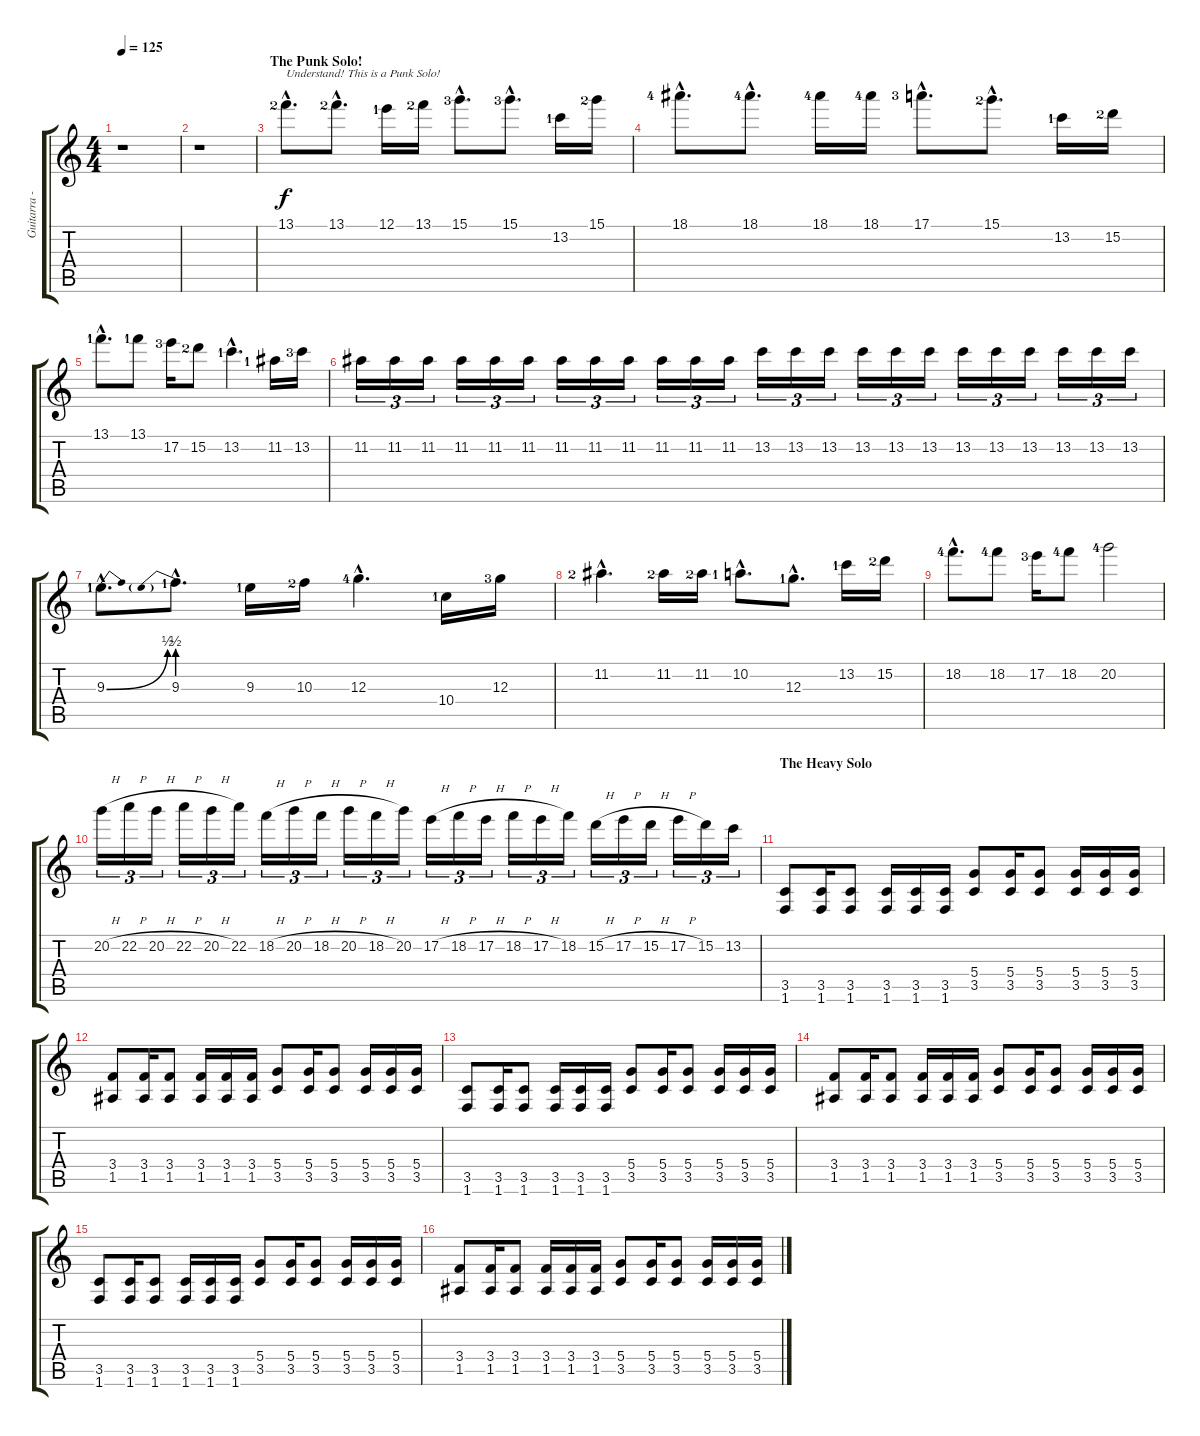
\track ("Guitarra - Guitar" "Guitarra -") {instrument distortionguitar}
\staff {score tabs}
\tuning (E4 B3 G3 D3 A2 E2) {hide}
\ts (4 4)
\tempo 125
\clef g2
\ks c
r.1{dy f} |
r.1 |
\section ("" "The Punk Solo!")
13.1{hac lf 3}.8{d txt "Understand! This is a Punk Solo!" volume 14 instrument overdrivenguitar} 13.1{hac lf 3}.8{d} 12.1{lf 2}.16 13.1{lf 3}.16 15.1{hac lf 4}.8{d} 15.1{hac lf 4}.8{d} 13.2{lf 2}.16 15.1{lf 3}.16 |
18.1{hac lf 5}.8{d} 18.1{hac lf 5}.8{d} 18.1{lf 5}.16 18.1{lf 5}.16 17.1{hac lf 4}.8{d} 15.1{hac lf 3}.8{d} 13.2{lf 2}.16 15.2{lf 3}.16 |
13.1{hac lf 2}.8{d} 13.1{lf 2}.8 17.2{lf 4}.16 15.2{lf 3}.8 13.2{hac lf 2}.4{d} 11.2{lf 2}.16 13.2{lf 4}.16 |
11.2.16{tu (3 2)} 11.2.16{tu (3 2)} 11.2.16{tu (3 2)} 11.2.16{tu (3 2)} 11.2.16{tu (3 2)} 11.2.16{tu (3 2)} 11.2.16{tu (3 2)} 11.2.16{tu (3 2)} 11.2.16{tu (3 2)} 11.2.16{tu (3 2)} 11.2.16{tu (3 2)} 11.2.16{tu (3 2)} 13.2.16{tu (3 2)} 13.2.16{tu (3 2)} 13.2.16{tu (3 2)} 13.2.16{tu (3 2)} 13.2.16{tu (3 2)} 13.2.16{tu (3 2)} 13.2.16{tu (3 2)} 13.2.16{tu (3 2)} 13.2.16{tu (3 2)} 13.2.16{tu (3 2)} 13.2.16{tu (3 2)} 13.2.16{tu (3 2)} |
9.3{be (bend 0 0 60 2) hac lf 2}.8{d volume 14 instrument overdrivenguitar} 9.3{be (prebend 0 2 60 2) hac lf 2}.8{d} 9.3{lf 2}.16 10.3{lf 3}.16 12.3{hac lf 5}.4{d} 10.4{lf 2}.16 12.3{lf 4}.16 |
11.2{hac lf 3}.4{d} 11.2{lf 3}.16 11.2{lf 3}.16 10.2{hac lf 2}.8{d} 12.3{hac lf 2}.8{d} 13.2{lf 2}.16 15.2{lf 3}.16 |
18.2{hac lf 5}.8{d} 18.2{lf 5}.8 17.2{lf 4}.16 18.2{lf 5}.8 20.2{lf 5}.2 |
20.2{h}.16{tu (3 2)} 22.2{h}.16{tu (3 2)} 20.2{h}.16{tu (3 2)} 22.2{h}.16{tu (3 2)} 20.2{h}.16{tu (3 2)} 22.2.16{tu (3 2)} 18.2{h}.16{tu (3 2)} 20.2{h}.16{tu (3 2)} 18.2{h}.16{tu (3 2)} 20.2{h}.16{tu (3 2)} 18.2{h}.16{tu (3 2)} 20.2.16{tu (3 2)} 17.2{h}.16{tu (3 2)} 18.2{h}.16{tu (3 2)} 17.2{h}.16{tu (3 2)} 18.2{h}.16{tu (3 2)} 17.2{h}.16{tu (3 2)} 18.2.16{tu (3 2)} 15.2{h}.16{tu (3 2)} 17.2{h}.16{tu (3 2)} 15.2{h}.16{tu (3 2)} 17.2{h}.16{tu (3 2)} 15.2.16{tu (3 2)} 13.2.16{tu (3 2)} |
\section ("" "The Heavy Solo")
(3.5 1.6).8{volume 12 instrument distortionguitar} (3.5 1.6).16 (3.5 1.6).8 (3.5 1.6).16 (3.5 1.6).16 (3.5 1.6).16 (5.4 3.5).8 (5.4 3.5).16 (5.4 3.5).8 (5.4 3.5).16 (5.4 3.5).16 (5.4 3.5).16 |
(3.4 1.5).8 (3.4 1.5).16 (3.4 1.5).8 (3.4 1.5).16 (3.4 1.5).16 (3.4 1.5).16 (5.4 3.5).8 (5.4 3.5).16 (5.4 3.5).8 (5.4 3.5).16 (5.4 3.5).16 (5.4 3.5).16 |
(3.5 1.6).8 (3.5 1.6).16 (3.5 1.6).8 (3.5 1.6).16 (3.5 1.6).16 (3.5 1.6).16 (5.4 3.5).8 (5.4 3.5).16 (5.4 3.5).8 (5.4 3.5).16 (5.4 3.5).16 (5.4 3.5).16 |
(3.4 1.5).8 (3.4 1.5).16 (3.4 1.5).8 (3.4 1.5).16 (3.4 1.5).16 (3.4 1.5).16 (5.4 3.5).8 (5.4 3.5).16 (5.4 3.5).8 (5.4 3.5).16 (5.4 3.5).16 (5.4 3.5).16 |
(3.5 1.6).8 (3.5 1.6).16 (3.5 1.6).8 (3.5 1.6).16 (3.5 1.6).16 (3.5 1.6).16 (5.4 3.5).8 (5.4 3.5).16 (5.4 3.5).8 (5.4 3.5).16 (5.4 3.5).16 (5.4 3.5).16 |
(3.4 1.5).8 (3.4 1.5).16 (3.4 1.5).8 (3.4 1.5).16 (3.4 1.5).16 (3.4 1.5).16 (5.4 3.5).8 (5.4 3.5).16 (5.4 3.5).8 (5.4 3.5).16 (5.4 3.5).16 (5.4 3.5).16
